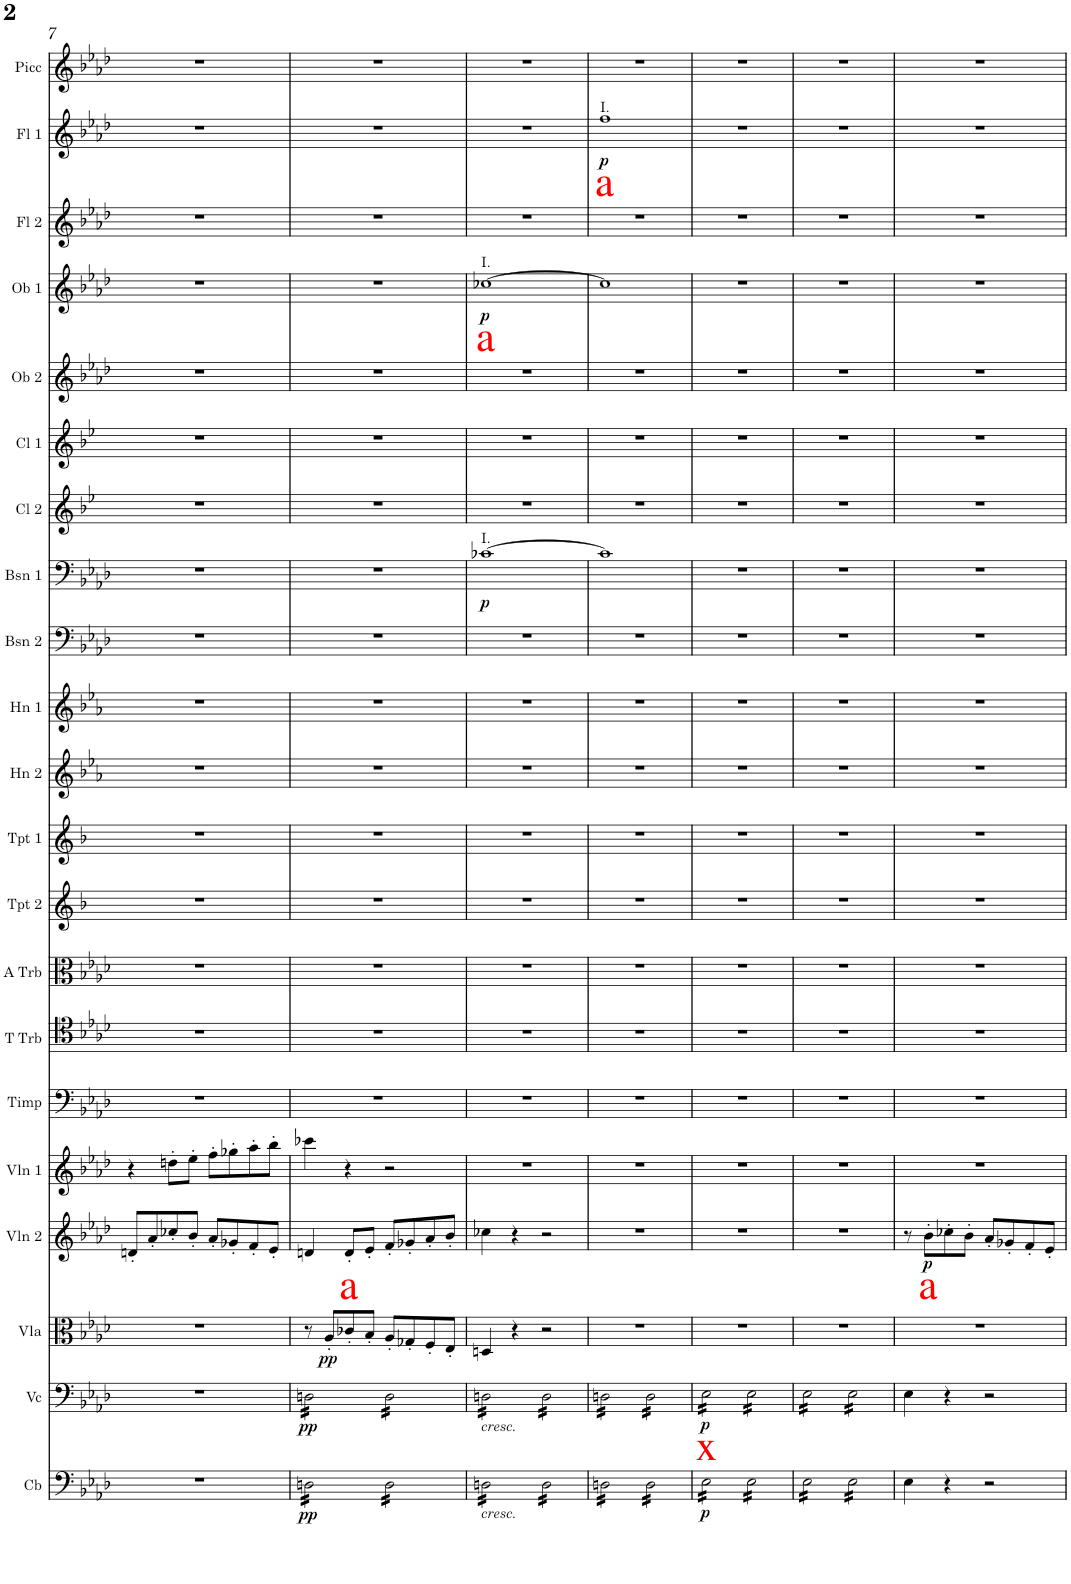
**kern	**dynam	**kern	**text	**dynam	**kern	**dynam	**kern	**text	**dynam	**kern	**kern	**kern	**kern	**kern	**kern	**kern	**kern	**kern	**kern	**dynam	**kern	**kern	**kern	**kern	**text	**dynam	**kern	**kern	**text	**dynam	**kern
*part21	*part21	*part20	*part20	*part20	*part19	*part19	*part18	*part18	*part18	*part17	*part16	*part15	*part14	*part13	*part12	*part11	*part10	*part9	*part8	*part8	*part7	*part6	*part5	*part4	*part4	*part4	*part3	*part2	*part2	*part2	*part1
*staff21	*staff21	*staff20	*staff20	*staff20	*staff19	*staff19	*staff18	*staff18	*staff18	*staff17	*staff16	*staff15	*staff14	*staff13	*staff12	*staff11	*staff10	*staff9	*staff8	*staff8	*staff7	*staff6	*staff5	*staff4	*staff4	*staff4	*staff3	*staff2	*staff2	*staff2	*staff1
*I"Contrabass	*	*I"Violoncello	*	*	*I"Viola	*	*I"Violin 2	*	*	*I"Violin 1	*I"Timpani	*I"Tenor Trombone	*I"Alto Trombone	*I"Eb Trumpet 2	*I"Eb Trumpet 1	*I"F Horn 2	*I"F Horn 1	*I"Bassoon 2	*I"Bassoon 1	*	*I"Bb Clarinet 2	*I"Bb Clarinet 1	*I"Oboe 2	*I"Oboe 1	*	*	*I"Flute 2	*I"Flute 1	*	*	*I"Piccolo
*I'Cb	*	*I'Vc	*	*	*I'Vla	*	*I'Vln 2	*	*	*I'Vln 1	*I'Timp	*I'T Trb	*I'A Trb	*I'Tpt 2	*I'Tpt 1	*I'Hn 2	*I'Hn 1	*I'Bsn 2	*I'Bsn 1	*	*I'Cl 2	*I'Cl 1	*I'Ob 2	*I'Ob 1	*	*	*I'Fl 2	*I'Fl 1	*	*	*I'Picc
!!LO:PB:g=z
*clefF4	*	*clefF4	*	*	*clefC3	*	*clefG2	*	*	*clefG2	*clefF4	*clefC4	*clefC3	*clefG2	*clefG2	*clefG2	*clefG2	*clefF4	*clefF4	*	*clefG2	*clefG2	*clefG2	*clefG2	*	*	*clefG2	*clefG2	*	*	*clefG2
*Trd7c12	*	*	*	*	*	*	*	*	*	*	*	*	*	*Trd1c2	*Trd1c2	*Trd4c7	*Trd4c7	*	*	*	*Trd1c2	*Trd1c2	*	*	*	*	*	*	*	*	*Trd-7c-12
*k[b-e-a-d-]	*	*k[b-e-a-d-]	*	*	*k[b-e-a-d-]	*	*k[b-e-a-d-]	*	*	*k[b-e-a-d-]	*k[b-e-a-d-]	*k[b-e-a-d-]	*k[b-e-a-d-]	*k[b-]	*k[b-]	*k[b-e-a-]	*k[b-e-a-]	*k[b-e-a-d-]	*k[b-e-a-d-]	*	*k[b-e-]	*k[b-e-]	*k[b-e-a-d-]	*k[b-e-a-d-]	*	*	*k[b-e-a-d-]	*k[b-e-a-d-]	*	*	*k[b-e-a-d-]
*M4/4	*	*M4/4	*	*	*M4/4	*	*M4/4	*	*	*M4/4	*M4/4	*M4/4	*M4/4	*M4/4	*M4/4	*M4/4	*M4/4	*M4/4	*M4/4	*	*M4/4	*M4/4	*M4/4	*M4/4	*	*	*M4/4	*M4/4	*	*	*M4/4
*met(c)	*	*met(c)	*	*	*met(c)	*	*met(c)	*	*	*met(c)	*met(c)	*met(c)	*met(c)	*met(c)	*met(c)	*met(c)	*met(c)	*met(c)	*met(c)	*	*met(c)	*met(c)	*met(c)	*met(c)	*	*	*met(c)	*met(c)	*	*	*met(c)
=7	=7	=7	=7	=7	=7	=7	=7	=7	=7	=7	=7	=7	=7	=7	=7	=7	=7	=7	=7	=7	=7	=7	=7	=7	=7	=7	=7	=7	=7	=7	=7
1r	.	1r	.	.	1r	.	8dn'/L	.	.	4r	1r	1r	1r	1r	1r	1r	1r	1r	1r	.	1r	1r	1r	1r	.	.	1r	1r	.	.	1r
.	.	.	.	.	.	.	8a-'/	.	.	.	.	.	.	.	.	.	.	.	.	.	.	.	.	.	.	.	.	.	.	.	.
.	.	.	.	.	.	.	8cc-X'/	.	.	8ddn'\L	.	.	.	.	.	.	.	.	.	.	.	.	.	.	.	.	.	.	.	.	.
.	.	.	.	.	.	.	8b-'/J	.	.	8ee-'\J	.	.	.	.	.	.	.	.	.	.	.	.	.	.	.	.	.	.	.	.	.
.	.	.	.	.	.	.	8a-'/L	.	.	8ff'\L	.	.	.	.	.	.	.	.	.	.	.	.	.	.	.	.	.	.	.	.	.
.	.	.	.	.	.	.	8g-X'/	.	.	8gg-X'\	.	.	.	.	.	.	.	.	.	.	.	.	.	.	.	.	.	.	.	.	.
.	.	.	.	.	.	.	8f'/	.	.	8aa-'\	.	.	.	.	.	.	.	.	.	.	.	.	.	.	.	.	.	.	.	.	.
.	.	.	.	.	.	.	8e-'/J	.	.	8bb-'\J	.	.	.	.	.	.	.	.	.	.	.	.	.	.	.	.	.	.	.	.	.
=8	=8	=8	=8	=8	=8	=8	=8	=8	=8	=8	=8	=8	=8	=8	=8	=8	=8	=8	=8	=8	=8	=8	=8	=8	=8	=8	=8	=8	=8	=8	=8
!	!LO:DY:b	!	!	!LO:DY:b	!	!	!	!	!	!	!	!	!	!	!	!	!	!	!	!	!	!	!	!	!	!	!	!	!	!	!
*tremolo	*	*	*	*	*	*	*	*	*	*	*	*	*	*	*	*	*	*	*	*	*	*	*	*	*	*	*	*	*	*	*
*	*	*tremolo	*	*	*	*	*	*	*	*	*	*	*	*	*	*	*	*	*	*	*	*	*	*	*	*	*	*	*	*	*
16Dn\LL	pp	16Dn\LL	.	pp	8r	.	4dn/	.	.	4ccc-X\	1r	1r	1r	1r	1r	1r	1r	1r	1r	.	1r	1r	1r	1r	.	.	1r	1r	.	.	1r
16Dn\	.	16Dn\	.	.	.	.	.	.	.	.	.	.	.	.	.	.	.	.	.	.	.	.	.	.	.	.	.	.	.	.	.
!	!	!	!	!	!	!LO:DY:b	!	!	!	!	!	!	!	!	!	!	!	!	!	!	!	!	!	!	!	!	!	!	!	!	!
16Dn\	.	16Dn\	.	.	8A-'/L	pp	.	.	.	.	.	.	.	.	.	.	.	.	.	.	.	.	.	.	.	.	.	.	.	.	.
16Dn\	.	16Dn\	.	.	.	.	.	.	.	.	.	.	.	.	.	.	.	.	.	.	.	.	.	.	.	.	.	.	.	.	.
!	!	!	!	!	!	!	!	!LO:LY:b:color=#FF0000	!	!	!	!	!	!	!	!	!	!	!	!	!	!	!	!	!	!	!	!	!	!	!
16Dn\	.	16Dn\	.	.	8c-X'/	.	8d'/L	a	.	4r	.	.	.	.	.	.	.	.	.	.	.	.	.	.	.	.	.	.	.	.	.
16Dn\	.	16Dn\	.	.	.	.	.	.	.	.	.	.	.	.	.	.	.	.	.	.	.	.	.	.	.	.	.	.	.	.	.
16Dn\	.	16Dn\	.	.	8B-'/J	.	8e-'/J	.	.	.	.	.	.	.	.	.	.	.	.	.	.	.	.	.	.	.	.	.	.	.	.
16Dn\JJ	.	16Dn\JJ	.	.	.	.	.	.	.	.	.	.	.	.	.	.	.	.	.	.	.	.	.	.	.	.	.	.	.	.	.
16D\LL	.	16D\LL	.	.	8A-'/L	.	8f'/L	.	.	2r	.	.	.	.	.	.	.	.	.	.	.	.	.	.	.	.	.	.	.	.	.
16D\	.	16D\	.	.	.	.	.	.	.	.	.	.	.	.	.	.	.	.	.	.	.	.	.	.	.	.	.	.	.	.	.
16D\	.	16D\	.	.	8G-X'/	.	8g-X'/	.	.	.	.	.	.	.	.	.	.	.	.	.	.	.	.	.	.	.	.	.	.	.	.
16D\	.	16D\	.	.	.	.	.	.	.	.	.	.	.	.	.	.	.	.	.	.	.	.	.	.	.	.	.	.	.	.	.
16D\	.	16D\	.	.	8F'/	.	8a-'/	.	.	.	.	.	.	.	.	.	.	.	.	.	.	.	.	.	.	.	.	.	.	.	.
16D\	.	16D\	.	.	.	.	.	.	.	.	.	.	.	.	.	.	.	.	.	.	.	.	.	.	.	.	.	.	.	.	.
16D\	.	16D\	.	.	8E-'/J	.	8b-'/J	.	.	.	.	.	.	.	.	.	.	.	.	.	.	.	.	.	.	.	.	.	.	.	.
16D\JJ	.	16D\JJ	.	.	.	.	.	.	.	.	.	.	.	.	.	.	.	.	.	.	.	.	.	.	.	.	.	.	.	.	.
=9	=9	=9	=9	=9	=9	=9	=9	=9	=9	=9	=9	=9	=9	=9	=9	=9	=9	=9	=9	=9	=9	=9	=9	=9	=9	=9	=9	=9	=9	=9	=9
!	!	!	!	!	!	!	!	!	!	!	!	!	!	!	!	!	!	!	!	!	!	!	!	!LO:TX:a:t=I.	!	!	!	!	!	!	!
!	!	!	!	!	!	!	!	!	!	!	!	!	!	!	!	!	!	!	!LO:TX:a:t=I.	!	!	!	!	!	!	!	!	!	!	!	!
!	!	!LO:TX:b:i:t=cresc.	!	!	!	!	!	!	!	!	!	!	!	!	!	!	!	!	!	!	!	!	!	!	!	!	!	!	!	!	!
!LO:TX:b:i:t=cresc.	!	!	!	!	!	!	!	!	!	!	!	!	!	!	!	!	!	!	!	!	!	!	!	!	!	!	!	!	!	!	!
!	!	!	!	!	!	!	!	!	!	!	!	!	!	!	!	!	!	!	!	!LO:DY:b	!	!	!	!	!LO:LY:b:color=#FF0000	!LO:DY:b	!	!	!	!	!
16Dn\LL	.	16Dn\LL	.	.	4Dn/	.	4cc-X\	.	.	1r	1r	1r	1r	1r	1r	1r	1r	1r	[1c-X	p	1r	1r	1r	[1cc-X	a	p	1r	1r	.	.	1r
16Dn\	.	16Dn\	.	.	.	.	.	.	.	.	.	.	.	.	.	.	.	.	.	.	.	.	.	.	.	.	.	.	.	.	.
16Dn\	.	16Dn\	.	.	.	.	.	.	.	.	.	.	.	.	.	.	.	.	.	.	.	.	.	.	.	.	.	.	.	.	.
16Dn\	.	16Dn\	.	.	.	.	.	.	.	.	.	.	.	.	.	.	.	.	.	.	.	.	.	.	.	.	.	.	.	.	.
16Dn\	.	16Dn\	.	.	4r	.	4r	.	.	.	.	.	.	.	.	.	.	.	.	.	.	.	.	.	.	.	.	.	.	.	.
16Dn\	.	16Dn\	.	.	.	.	.	.	.	.	.	.	.	.	.	.	.	.	.	.	.	.	.	.	.	.	.	.	.	.	.
16Dn\	.	16Dn\	.	.	.	.	.	.	.	.	.	.	.	.	.	.	.	.	.	.	.	.	.	.	.	.	.	.	.	.	.
16Dn\JJ	.	16Dn\JJ	.	.	.	.	.	.	.	.	.	.	.	.	.	.	.	.	.	.	.	.	.	.	.	.	.	.	.	.	.
16D\LL	.	16D\LL	.	.	2r	.	2r	.	.	.	.	.	.	.	.	.	.	.	.	.	.	.	.	.	.	.	.	.	.	.	.
16D\	.	16D\	.	.	.	.	.	.	.	.	.	.	.	.	.	.	.	.	.	.	.	.	.	.	.	.	.	.	.	.	.
16D\	.	16D\	.	.	.	.	.	.	.	.	.	.	.	.	.	.	.	.	.	.	.	.	.	.	.	.	.	.	.	.	.
16D\	.	16D\	.	.	.	.	.	.	.	.	.	.	.	.	.	.	.	.	.	.	.	.	.	.	.	.	.	.	.	.	.
16D\	.	16D\	.	.	.	.	.	.	.	.	.	.	.	.	.	.	.	.	.	.	.	.	.	.	.	.	.	.	.	.	.
16D\	.	16D\	.	.	.	.	.	.	.	.	.	.	.	.	.	.	.	.	.	.	.	.	.	.	.	.	.	.	.	.	.
16D\	.	16D\	.	.	.	.	.	.	.	.	.	.	.	.	.	.	.	.	.	.	.	.	.	.	.	.	.	.	.	.	.
16D\JJ	.	16D\JJ	.	.	.	.	.	.	.	.	.	.	.	.	.	.	.	.	.	.	.	.	.	.	.	.	.	.	.	.	.
=10	=10	=10	=10	=10	=10	=10	=10	=10	=10	=10	=10	=10	=10	=10	=10	=10	=10	=10	=10	=10	=10	=10	=10	=10	=10	=10	=10	=10	=10	=10	=10
!	!	!	!	!	!	!	!	!	!	!	!	!	!	!	!	!	!	!	!	!	!	!	!	!	!	!	!	!LO:TX:a:t=I.	!	!	!
!	!	!	!	!	!	!	!	!	!	!	!	!	!	!	!	!	!	!	!	!	!	!	!	!	!	!	!	!	!LO:LY:b:color=#FF0000	!LO:DY:b	!
16Dn\LL	.	16Dn\LL	.	.	1r	.	1r	.	.	1r	1r	1r	1r	1r	1r	1r	1r	1r	1c-]	.	1r	1r	1r	1cc-]	.	.	1r	1ff	a	p	1r
16Dn\	.	16Dn\	.	.	.	.	.	.	.	.	.	.	.	.	.	.	.	.	.	.	.	.	.	.	.	.	.	.	.	.	.
16Dn\	.	16Dn\	.	.	.	.	.	.	.	.	.	.	.	.	.	.	.	.	.	.	.	.	.	.	.	.	.	.	.	.	.
16Dn\	.	16Dn\	.	.	.	.	.	.	.	.	.	.	.	.	.	.	.	.	.	.	.	.	.	.	.	.	.	.	.	.	.
16Dn\	.	16Dn\	.	.	.	.	.	.	.	.	.	.	.	.	.	.	.	.	.	.	.	.	.	.	.	.	.	.	.	.	.
16Dn\	.	16Dn\	.	.	.	.	.	.	.	.	.	.	.	.	.	.	.	.	.	.	.	.	.	.	.	.	.	.	.	.	.
16Dn\	.	16Dn\	.	.	.	.	.	.	.	.	.	.	.	.	.	.	.	.	.	.	.	.	.	.	.	.	.	.	.	.	.
16Dn\JJ	.	16Dn\JJ	.	.	.	.	.	.	.	.	.	.	.	.	.	.	.	.	.	.	.	.	.	.	.	.	.	.	.	.	.
16D\LL	.	16D\LL	.	.	.	.	.	.	.	.	.	.	.	.	.	.	.	.	.	.	.	.	.	.	.	.	.	.	.	.	.
16D\	.	16D\	.	.	.	.	.	.	.	.	.	.	.	.	.	.	.	.	.	.	.	.	.	.	.	.	.	.	.	.	.
16D\	.	16D\	.	.	.	.	.	.	.	.	.	.	.	.	.	.	.	.	.	.	.	.	.	.	.	.	.	.	.	.	.
16D\	.	16D\	.	.	.	.	.	.	.	.	.	.	.	.	.	.	.	.	.	.	.	.	.	.	.	.	.	.	.	.	.
16D\	.	16D\	.	.	.	.	.	.	.	.	.	.	.	.	.	.	.	.	.	.	.	.	.	.	.	.	.	.	.	.	.
16D\	.	16D\	.	.	.	.	.	.	.	.	.	.	.	.	.	.	.	.	.	.	.	.	.	.	.	.	.	.	.	.	.
16D\	.	16D\	.	.	.	.	.	.	.	.	.	.	.	.	.	.	.	.	.	.	.	.	.	.	.	.	.	.	.	.	.
16D\JJ	.	16D\JJ	.	.	.	.	.	.	.	.	.	.	.	.	.	.	.	.	.	.	.	.	.	.	.	.	.	.	.	.	.
=11	=11	=11	=11	=11	=11	=11	=11	=11	=11	=11	=11	=11	=11	=11	=11	=11	=11	=11	=11	=11	=11	=11	=11	=11	=11	=11	=11	=11	=11	=11	=11
!	!LO:DY:b	!	!LO:LY:b:color=#FF0000	!LO:DY:b	!	!	!	!	!	!	!	!	!	!	!	!	!	!	!	!	!	!	!	!	!	!	!	!	!	!	!
16E-\LL	p	16E-\LL	x	p	1r	.	1r	.	.	1r	1r	1r	1r	1r	1r	1r	1r	1r	1r	.	1r	1r	1r	1r	.	.	1r	1r	.	.	1r
16E-\	.	16E-\	.	.	.	.	.	.	.	.	.	.	.	.	.	.	.	.	.	.	.	.	.	.	.	.	.	.	.	.	.
16E-\	.	16E-\	.	.	.	.	.	.	.	.	.	.	.	.	.	.	.	.	.	.	.	.	.	.	.	.	.	.	.	.	.
16E-\	.	16E-\	.	.	.	.	.	.	.	.	.	.	.	.	.	.	.	.	.	.	.	.	.	.	.	.	.	.	.	.	.
16E-\	.	16E-\	.	.	.	.	.	.	.	.	.	.	.	.	.	.	.	.	.	.	.	.	.	.	.	.	.	.	.	.	.
16E-\	.	16E-\	.	.	.	.	.	.	.	.	.	.	.	.	.	.	.	.	.	.	.	.	.	.	.	.	.	.	.	.	.
16E-\	.	16E-\	.	.	.	.	.	.	.	.	.	.	.	.	.	.	.	.	.	.	.	.	.	.	.	.	.	.	.	.	.
16E-\JJ	.	16E-\JJ	.	.	.	.	.	.	.	.	.	.	.	.	.	.	.	.	.	.	.	.	.	.	.	.	.	.	.	.	.
16E-\LL	.	16E-\LL	.	.	.	.	.	.	.	.	.	.	.	.	.	.	.	.	.	.	.	.	.	.	.	.	.	.	.	.	.
16E-\	.	16E-\	.	.	.	.	.	.	.	.	.	.	.	.	.	.	.	.	.	.	.	.	.	.	.	.	.	.	.	.	.
16E-\	.	16E-\	.	.	.	.	.	.	.	.	.	.	.	.	.	.	.	.	.	.	.	.	.	.	.	.	.	.	.	.	.
16E-\	.	16E-\	.	.	.	.	.	.	.	.	.	.	.	.	.	.	.	.	.	.	.	.	.	.	.	.	.	.	.	.	.
16E-\	.	16E-\	.	.	.	.	.	.	.	.	.	.	.	.	.	.	.	.	.	.	.	.	.	.	.	.	.	.	.	.	.
16E-\	.	16E-\	.	.	.	.	.	.	.	.	.	.	.	.	.	.	.	.	.	.	.	.	.	.	.	.	.	.	.	.	.
16E-\	.	16E-\	.	.	.	.	.	.	.	.	.	.	.	.	.	.	.	.	.	.	.	.	.	.	.	.	.	.	.	.	.
16E-\JJ	.	16E-\JJ	.	.	.	.	.	.	.	.	.	.	.	.	.	.	.	.	.	.	.	.	.	.	.	.	.	.	.	.	.
=12	=12	=12	=12	=12	=12	=12	=12	=12	=12	=12	=12	=12	=12	=12	=12	=12	=12	=12	=12	=12	=12	=12	=12	=12	=12	=12	=12	=12	=12	=12	=12
16E-\LL	.	16E-\LL	.	.	1r	.	1r	.	.	1r	1r	1r	1r	1r	1r	1r	1r	1r	1r	.	1r	1r	1r	1r	.	.	1r	1r	.	.	1r
16E-\	.	16E-\	.	.	.	.	.	.	.	.	.	.	.	.	.	.	.	.	.	.	.	.	.	.	.	.	.	.	.	.	.
16E-\	.	16E-\	.	.	.	.	.	.	.	.	.	.	.	.	.	.	.	.	.	.	.	.	.	.	.	.	.	.	.	.	.
16E-\	.	16E-\	.	.	.	.	.	.	.	.	.	.	.	.	.	.	.	.	.	.	.	.	.	.	.	.	.	.	.	.	.
16E-\	.	16E-\	.	.	.	.	.	.	.	.	.	.	.	.	.	.	.	.	.	.	.	.	.	.	.	.	.	.	.	.	.
16E-\	.	16E-\	.	.	.	.	.	.	.	.	.	.	.	.	.	.	.	.	.	.	.	.	.	.	.	.	.	.	.	.	.
16E-\	.	16E-\	.	.	.	.	.	.	.	.	.	.	.	.	.	.	.	.	.	.	.	.	.	.	.	.	.	.	.	.	.
16E-\JJ	.	16E-\JJ	.	.	.	.	.	.	.	.	.	.	.	.	.	.	.	.	.	.	.	.	.	.	.	.	.	.	.	.	.
16E-\LL	.	16E-\LL	.	.	.	.	.	.	.	.	.	.	.	.	.	.	.	.	.	.	.	.	.	.	.	.	.	.	.	.	.
16E-\	.	16E-\	.	.	.	.	.	.	.	.	.	.	.	.	.	.	.	.	.	.	.	.	.	.	.	.	.	.	.	.	.
16E-\	.	16E-\	.	.	.	.	.	.	.	.	.	.	.	.	.	.	.	.	.	.	.	.	.	.	.	.	.	.	.	.	.
16E-\	.	16E-\	.	.	.	.	.	.	.	.	.	.	.	.	.	.	.	.	.	.	.	.	.	.	.	.	.	.	.	.	.
16E-\	.	16E-\	.	.	.	.	.	.	.	.	.	.	.	.	.	.	.	.	.	.	.	.	.	.	.	.	.	.	.	.	.
16E-\	.	16E-\	.	.	.	.	.	.	.	.	.	.	.	.	.	.	.	.	.	.	.	.	.	.	.	.	.	.	.	.	.
16E-\	.	16E-\	.	.	.	.	.	.	.	.	.	.	.	.	.	.	.	.	.	.	.	.	.	.	.	.	.	.	.	.	.
16E-\JJ	.	16E-\JJ	.	.	.	.	.	.	.	.	.	.	.	.	.	.	.	.	.	.	.	.	.	.	.	.	.	.	.	.	.
*	*	*Xtremolo	*	*	*	*	*	*	*	*	*	*	*	*	*	*	*	*	*	*	*	*	*	*	*	*	*	*	*	*	*
*Xtremolo	*	*	*	*	*	*	*	*	*	*	*	*	*	*	*	*	*	*	*	*	*	*	*	*	*	*	*	*	*	*	*
=13	=13	=13	=13	=13	=13	=13	=13	=13	=13	=13	=13	=13	=13	=13	=13	=13	=13	=13	=13	=13	=13	=13	=13	=13	=13	=13	=13	=13	=13	=13	=13
4E-\	.	4E-\	.	.	1r	.	8r	.	.	1r	1r	1r	1r	1r	1r	1r	1r	1r	1r	.	1r	1r	1r	1r	.	.	1r	1r	.	.	1r
!	!	!	!	!	!	!	!	!LO:LY:b:color=#FF0000	!LO:DY:b	!	!	!	!	!	!	!	!	!	!	!	!	!	!	!	!	!	!	!	!	!	!
.	.	.	.	.	.	.	8b-'\L	a	p	.	.	.	.	.	.	.	.	.	.	.	.	.	.	.	.	.	.	.	.	.	.
4r	.	4r	.	.	.	.	8cc-X'\	.	.	.	.	.	.	.	.	.	.	.	.	.	.	.	.	.	.	.	.	.	.	.	.
.	.	.	.	.	.	.	8b-'\J	.	.	.	.	.	.	.	.	.	.	.	.	.	.	.	.	.	.	.	.	.	.	.	.
2r	.	2r	.	.	.	.	8a-'/L	.	.	.	.	.	.	.	.	.	.	.	.	.	.	.	.	.	.	.	.	.	.	.	.
.	.	.	.	.	.	.	8g-X'/	.	.	.	.	.	.	.	.	.	.	.	.	.	.	.	.	.	.	.	.	.	.	.	.
.	.	.	.	.	.	.	8f'/	.	.	.	.	.	.	.	.	.	.	.	.	.	.	.	.	.	.	.	.	.	.	.	.
.	.	.	.	.	.	.	8e-'/J	.	.	.	.	.	.	.	.	.	.	.	.	.	.	.	.	.	.	.	.	.	.	.	.
=	=	=	=	=	=	=	=	=	=	=	=	=	=	=	=	=	=	=	=	=	=	=	=	=	=	=	=	=	=	=	=
*-	*-	*-	*-	*-	*-	*-	*-	*-	*-	*-	*-	*-	*-	*-	*-	*-	*-	*-	*-	*-	*-	*-	*-	*-	*-	*-	*-	*-	*-	*-	*-
